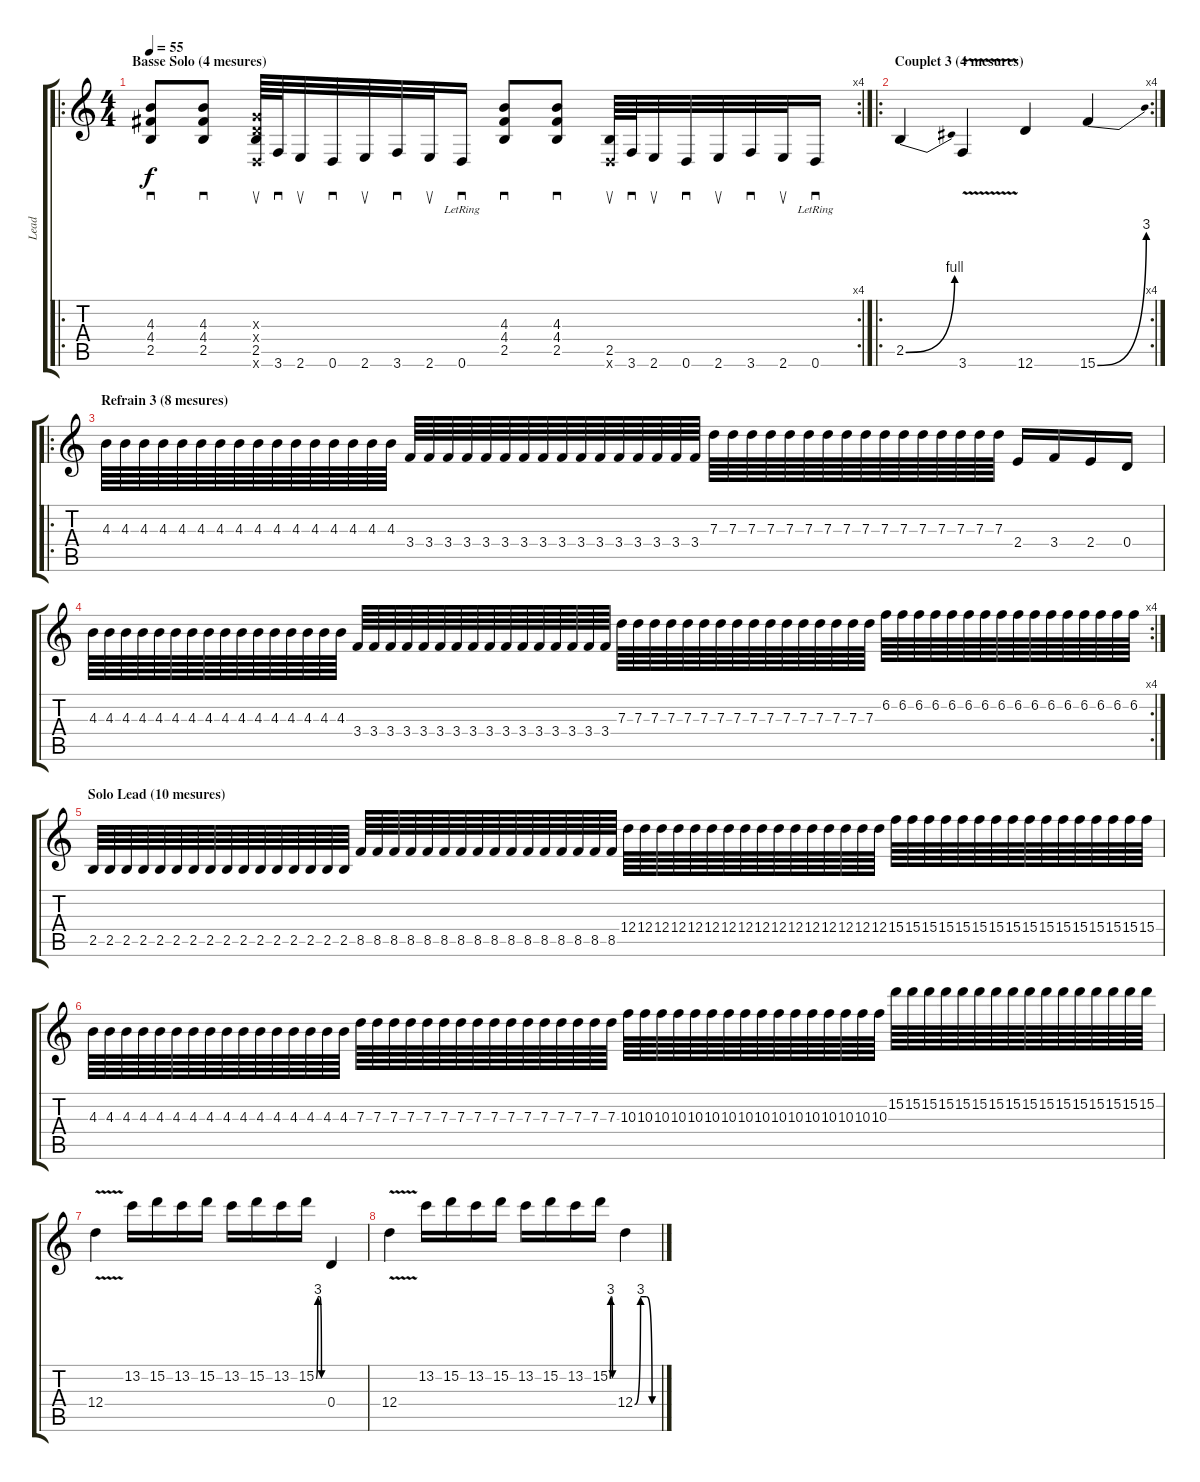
\track ("Lead" "Lead") {instrument distortionguitar}
\staff {score tabs}
\tuning (E4 B3 G3 D3 A2 D2) {hide}
\ro
\rc 4
\ts (4 4)
\section ("" "Basse Solo (4 mesures)")
\tempo 55
\clef g2
\ks c
(4.3 4.4 2.5).8{sd dy f volume 6} (4.3 4.4 2.5).8{sd} (0.3{x} 0.4{x} 2.5 0.6{x}).64{su} 3.6.64{sd} 2.6.32{su} 0.6.32{sd} 2.6.32{su} 3.6.32{sd} 2.6.32{su} 0.6{lr}.16{sd} (4.3 4.4 2.5).8{sd} (4.3 4.4 2.5).8{sd} (2.5 0.6{x}).64{su} 3.6.64{sd} 2.6.32{su} 0.6.32{sd} 2.6.32{su} 3.6.32{sd} 2.6.32{su} 0.6{lr}.16{sd} |
\ro
\rc 4
\section ("" "Couplet 3 (4 mesures)")
2.5{be (bend 0 0 60 4)}.4{volume 13} 3.6{v}.4 12.6.4 15.6{be (bend 0 0 60 12)}.4 |
\ro
\section ("" "Refrain 3 (8 mesures)")
4.3.64 4.3.64 4.3.64 4.3.64 4.3.64 4.3.64 4.3.64 4.3.64 4.3.64 4.3.64 4.3.64 4.3.64 4.3.64 4.3.64 4.3.64 4.3.64 3.4.64 3.4.64 3.4.64 3.4.64 3.4.64 3.4.64 3.4.64 3.4.64 3.4.64 3.4.64 3.4.64 3.4.64 3.4.64 3.4.64 3.4.64 3.4.64 7.3.64 7.3.64 7.3.64 7.3.64 7.3.64 7.3.64 7.3.64 7.3.64 7.3.64 7.3.64 7.3.64 7.3.64 7.3.64 7.3.64 7.3.64 7.3.64 2.4.16 3.4.16 2.4.16 0.4.16 |
\rc 4
4.3.64 4.3.64 4.3.64 4.3.64 4.3.64 4.3.64 4.3.64 4.3.64 4.3.64 4.3.64 4.3.64 4.3.64 4.3.64 4.3.64 4.3.64 4.3.64 3.4.64 3.4.64 3.4.64 3.4.64 3.4.64 3.4.64 3.4.64 3.4.64 3.4.64 3.4.64 3.4.64 3.4.64 3.4.64 3.4.64 3.4.64 3.4.64 7.3.64 7.3.64 7.3.64 7.3.64 7.3.64 7.3.64 7.3.64 7.3.64 7.3.64 7.3.64 7.3.64 7.3.64 7.3.64 7.3.64 7.3.64 7.3.64 6.2.64 6.2.64 6.2.64 6.2.64 6.2.64 6.2.64 6.2.64 6.2.64 6.2.64 6.2.64 6.2.64 6.2.64 6.2.64 6.2.64 6.2.64 6.2.64 |
\section ("" "Solo Lead (10 mesures)")
2.5.64{volume 16} 2.5.64 2.5.64 2.5.64 2.5.64 2.5.64 2.5.64 2.5.64 2.5.64 2.5.64 2.5.64 2.5.64 2.5.64 2.5.64 2.5.64 2.5.64 8.5.64 8.5.64 8.5.64 8.5.64 8.5.64 8.5.64 8.5.64 8.5.64 8.5.64 8.5.64 8.5.64 8.5.64 8.5.64 8.5.64 8.5.64 8.5.64 12.4.64 12.4.64 12.4.64 12.4.64 12.4.64 12.4.64 12.4.64 12.4.64 12.4.64 12.4.64 12.4.64 12.4.64 12.4.64 12.4.64 12.4.64 12.4.64 15.4.64 15.4.64 15.4.64 15.4.64 15.4.64 15.4.64 15.4.64 15.4.64 15.4.64 15.4.64 15.4.64 15.4.64 15.4.64 15.4.64 15.4.64 15.4.64 |
4.3.64 4.3.64 4.3.64 4.3.64 4.3.64 4.3.64 4.3.64 4.3.64 4.3.64 4.3.64 4.3.64 4.3.64 4.3.64 4.3.64 4.3.64 4.3.64 7.3.64 7.3.64 7.3.64 7.3.64 7.3.64 7.3.64 7.3.64 7.3.64 7.3.64 7.3.64 7.3.64 7.3.64 7.3.64 7.3.64 7.3.64 7.3.64 10.3.64 10.3.64 10.3.64 10.3.64 10.3.64 10.3.64 10.3.64 10.3.64 10.3.64 10.3.64 10.3.64 10.3.64 10.3.64 10.3.64 10.3.64 10.3.64 15.2.64 15.2.64 15.2.64 15.2.64 15.2.64 15.2.64 15.2.64 15.2.64 15.2.64 15.2.64 15.2.64 15.2.64 15.2.64 15.2.64 15.2.64 15.2.64 |
12.4{v}.4 13.2.16 15.2.16 13.2.16 15.2.16 13.2.16 15.2.16 13.2.16 15.2{be (custom 0 0 15 12 30 12 45 0 60 0)}.16 0.4.4 |
12.4{v}.4 13.2.16 15.2.16 13.2.16 15.2.16 13.2.16 15.2.16 13.2.16 15.2{be (custom 0 0 15 12 30 12 45 0 60 0)}.16 12.4{be (custom 0 0 15 12 30 12 45 0 60 0)}.4
